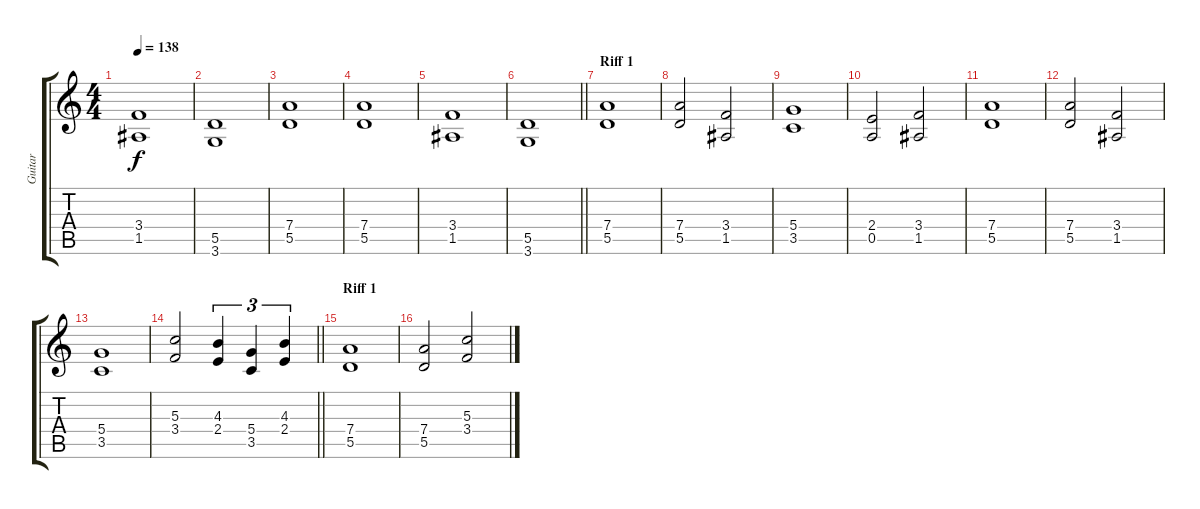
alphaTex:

\track ("Guitar" "Guitar") {instrument distortionguitar}
\staff {score tabs}
\tuning (E4 B3 G3 D3 A2 E2) {hide}
\ts (4 4)
\tempo 138
\clef g2
\ks c
(3.4 1.5).1{dy f} |
(5.5 3.6).1 |
(7.4 5.5).1 |
(7.4 5.5).1 |
(3.4 1.5).1 |
\barLineRight lightlight
(5.5 3.6).1 |
\section ("" "Riff 1")
(7.4 5.5).1 |
(7.4 5.5).2 (3.4 1.5).2 |
(5.4 3.5).1 |
(2.4 0.5).2 (3.4 1.5).2 |
(7.4 5.5).1 |
(7.4 5.5).2 (3.4 1.5).2 |
(5.4 3.5).1 |
\barLineRight lightlight
(5.3 3.4).2 (4.3 2.4).4{tu (3 2)} (5.4 3.5).4{tu (3 2)} (4.3 2.4).4{tu (3 2)} |
\section ("" "Riff 1")
(7.4 5.5).1 |
(7.4 5.5).2 (5.3 3.4).2
